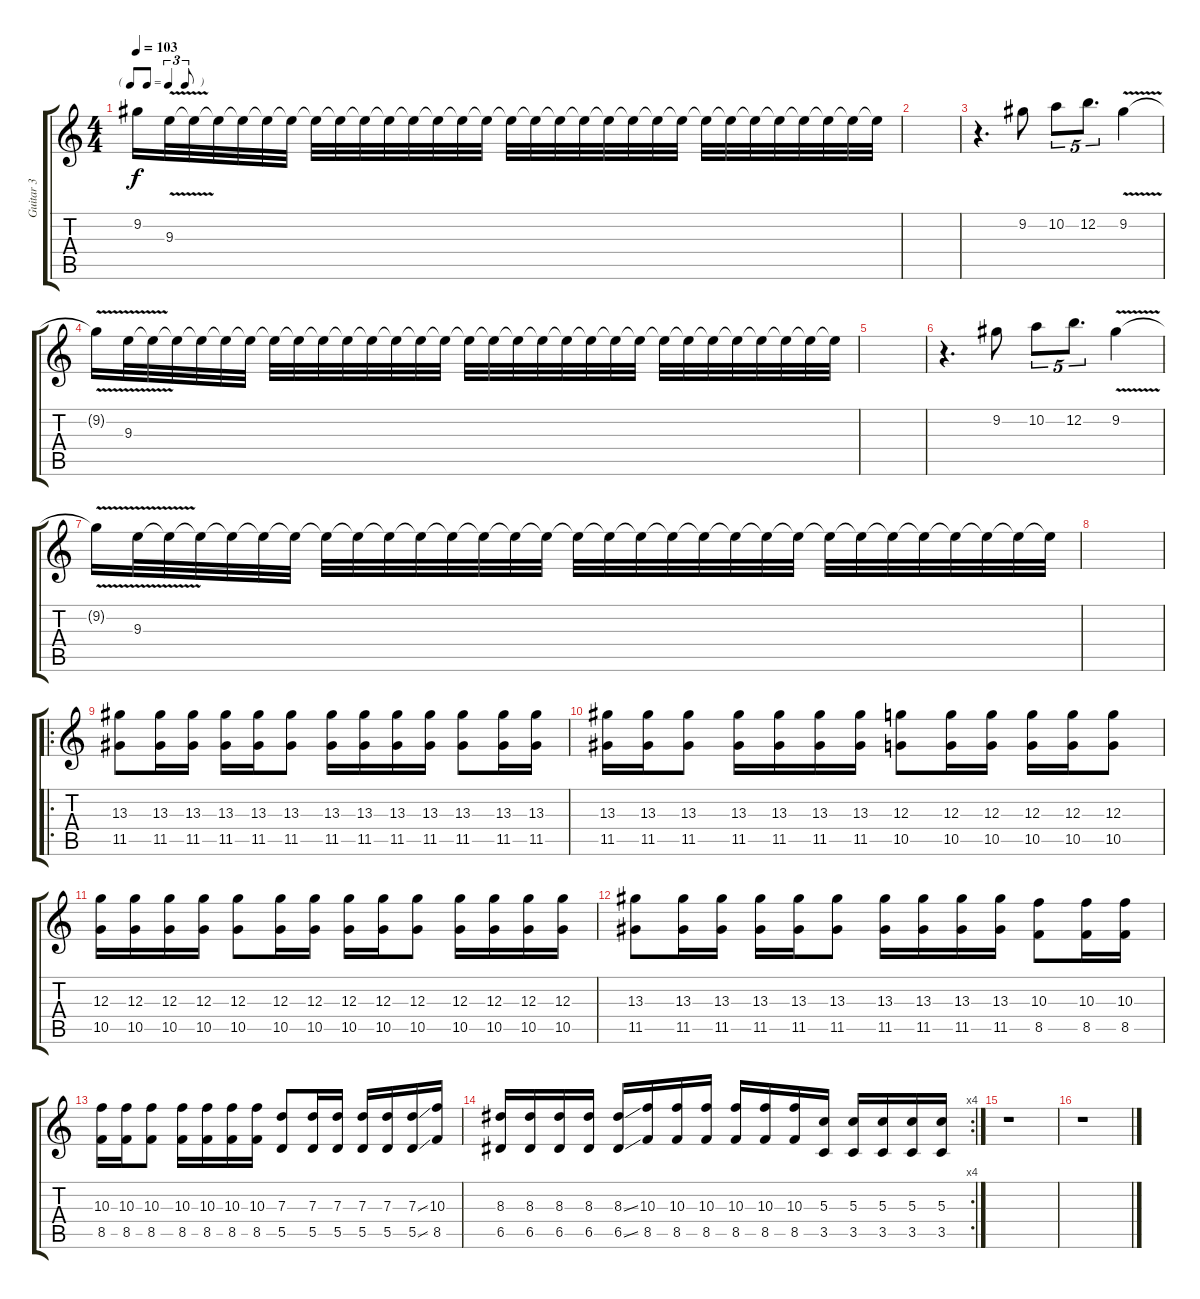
\track ("Guitar 3" "Guitar 3") {instrument overdrivenguitar}
\staff {score tabs}
\tuning (E4 B3 G3 D3 A2 E2) {hide}
\ts (4 4)
\tf triplet8th
\tempo 103
\clef g2
\ks c
9.2{t}.16{dy f} 9.3{v}.32 9.3{t}.32 9.3{t}.32 9.3{t}.32 9.3{t}.32 9.3{t}.32 9.3{t}.32 9.3{t}.32 9.3{t}.32 9.3{t}.32 9.3{t}.32 9.3{t}.32 9.3{t}.32 9.3{t}.32 9.3{t}.32 9.3{t}.32 9.3{t}.32 9.3{t}.32 9.3{t}.32 9.3{t}.32 9.3{t}.32 9.3{t}.32 9.3{t}.32 9.3{t}.32 9.3{t}.32 9.3{t}.32 9.3{t}.32 9.3{t}.32 9.3{t}.32 9.3{t}.32 |
|
r.4{d} 9.2.8 10.2.8{tu (5 4)} 12.2.8{d tu (5 4)} 9.2{v}.4 |
9.2{t}.16 9.3{v}.32 9.3{t}.32 9.3{t}.32 9.3{t}.32 9.3{t}.32 9.3{t}.32 9.3{t}.32 9.3{t}.32 9.3{t}.32 9.3{t}.32 9.3{t}.32 9.3{t}.32 9.3{t}.32 9.3{t}.32 9.3{t}.32 9.3{t}.32 9.3{t}.32 9.3{t}.32 9.3{t}.32 9.3{t}.32 9.3{t}.32 9.3{t}.32 9.3{t}.32 9.3{t}.32 9.3{t}.32 9.3{t}.32 9.3{t}.32 9.3{t}.32 9.3{t}.32 9.3{t}.32 |
|
r.4{d} 9.2.8 10.2.8{tu (5 4)} 12.2.8{d tu (5 4)} 9.2{v}.4 |
9.2{t}.16 9.3{v}.32 9.3{t}.32 9.3{t}.32 9.3{t}.32 9.3{t}.32 9.3{t}.32 9.3{t}.32 9.3{t}.32 9.3{t}.32 9.3{t}.32 9.3{t}.32 9.3{t}.32 9.3{t}.32 9.3{t}.32 9.3{t}.32 9.3{t}.32 9.3{t}.32 9.3{t}.32 9.3{t}.32 9.3{t}.32 9.3{t}.32 9.3{t}.32 9.3{t}.32 9.3{t}.32 9.3{t}.32 9.3{t}.32 9.3{t}.32 9.3{t}.32 9.3{t}.32 9.3{t}.32 |
|
\ro
(13.3 11.5).8 (13.3 11.5).16 (13.3 11.5).16 (13.3 11.5).16 (13.3 11.5).16 (13.3 11.5).8 (13.3 11.5).16 (13.3 11.5).16 (13.3 11.5).16 (13.3 11.5).16 (13.3 11.5).8 (13.3 11.5).16 (13.3 11.5).16 |
(13.3 11.5).16 (13.3 11.5).16 (13.3 11.5).8 (13.3 11.5).16 (13.3 11.5).16 (13.3 11.5).16 (13.3 11.5).16 (12.3 10.5).8 (12.3 10.5).16 (12.3 10.5).16 (12.3 10.5).16 (12.3 10.5).16 (12.3 10.5).8 |
(12.3 10.5).16 (12.3 10.5).16 (12.3 10.5).16 (12.3 10.5).16 (12.3 10.5).8 (12.3 10.5).16 (12.3 10.5).16 (12.3 10.5).16 (12.3 10.5).16 (12.3 10.5).8 (12.3 10.5).16 (12.3 10.5).16 (12.3 10.5).16 (12.3 10.5).16 |
(13.3 11.5).8 (13.3 11.5).16 (13.3 11.5).16 (13.3 11.5).16 (13.3 11.5).16 (13.3 11.5).8 (13.3 11.5).16 (13.3 11.5).16 (13.3 11.5).16 (13.3 11.5).16 (10.3 8.5).8 (10.3 8.5).16 (10.3 8.5).16 |
(10.3 8.5).16 (10.3 8.5).16 (10.3 8.5).8 (10.3 8.5).16 (10.3 8.5).16 (10.3 8.5).16 (10.3 8.5).16 (7.3 5.5).8 (7.3 5.5).16 (7.3 5.5).16 (7.3 5.5).16 (7.3 5.5).16 (7.3{ss} 5.5{ss}).16 (10.3 8.5).16 |
\rc 4
(8.3 6.5).16 (8.3 6.5).16 (8.3 6.5).16 (8.3 6.5).16 (8.3{ss} 6.5{ss}).16 (10.3 8.5).16 (10.3 8.5).16 (10.3 8.5).16 (10.3 8.5).16 (10.3 8.5).16 (10.3 8.5).16 (5.3 3.5).16 (5.3 3.5).16 (5.3 3.5).16 (5.3 3.5).16 (5.3 3.5).16 |
r.1 |
r.1
